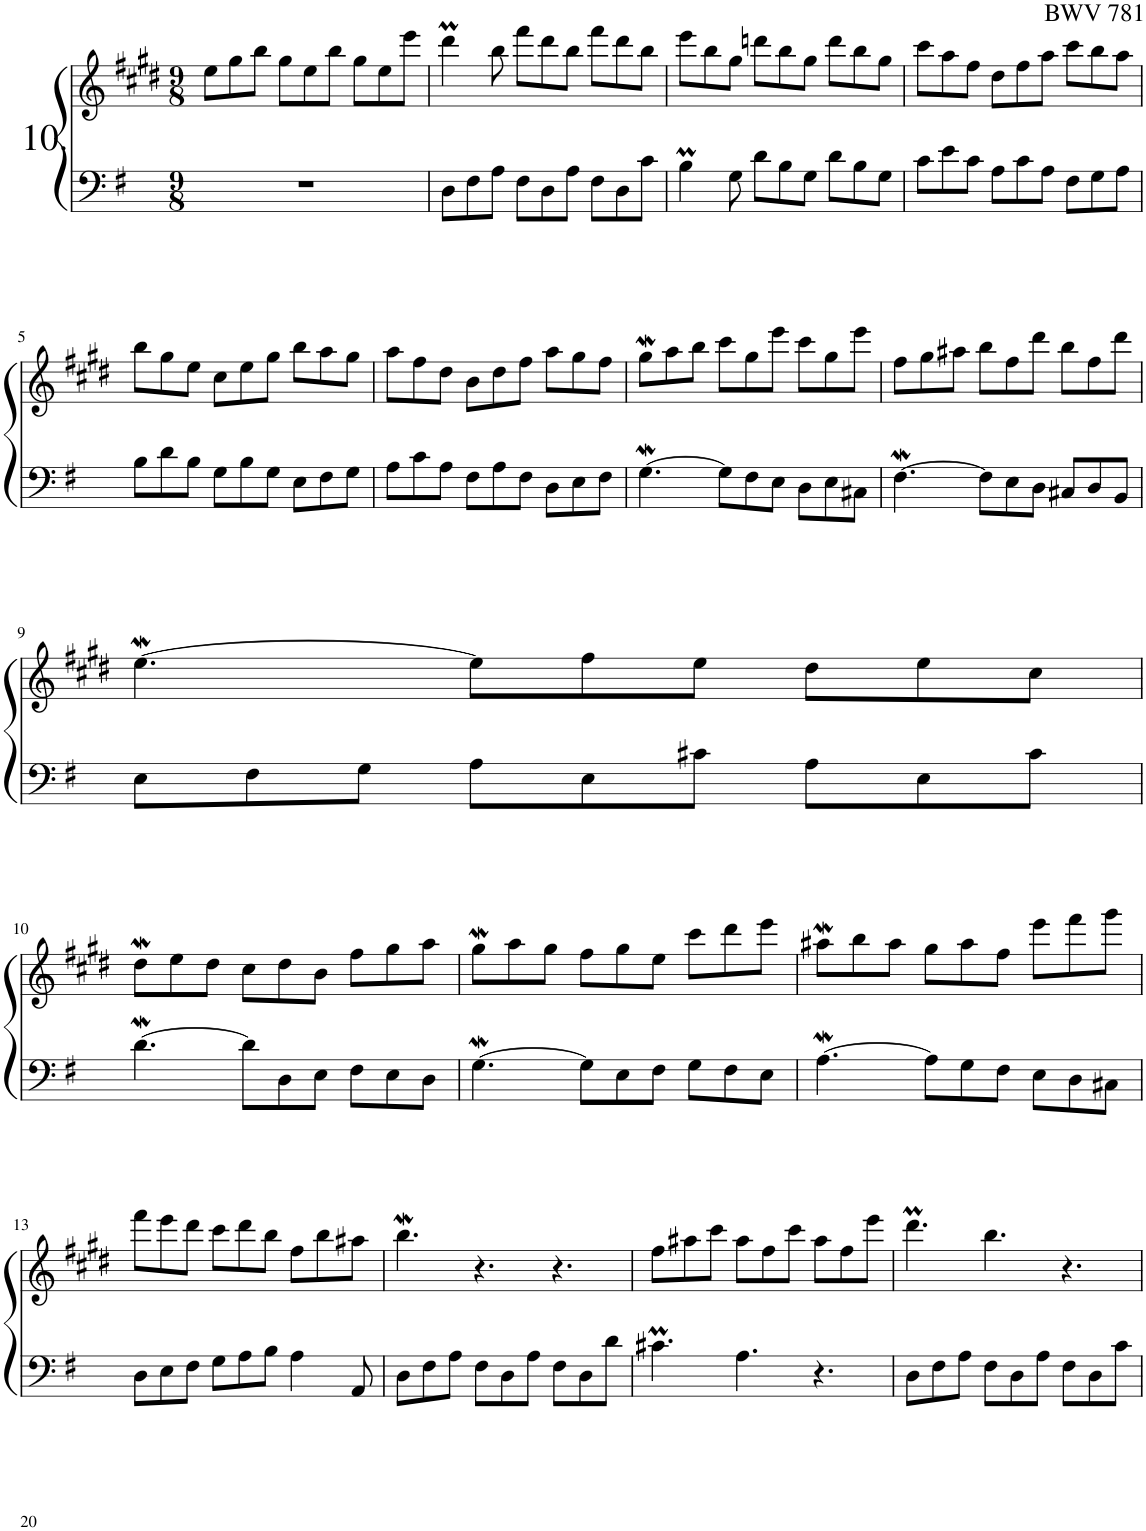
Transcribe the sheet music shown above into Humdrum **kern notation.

**kern	**kern
*part2	*part1
*staff2	*staff1
*I"Violoncello	*I"Alto Saxophone
*I'Vc	*I'A Sax
!!LO:PB:g=z
*clefF4	*clefG2
*	*Trd5c9
*k[f#]	*k[f#c#g#d#]
*M9/8	*M9/8
=1	=1
8%9r	8ee\L
.	8gg#\
.	8bb\J
.	8gg#\L
.	8ee\
.	8bb\J
.	8gg#\L
.	8ee\
.	8eee\J
=2	=2
8D\L	4ddd#m\
8F#\	.
8A\J	8bb\
8F#\L	8fff#\L
8D\	8ddd#\
8A\J	8bb\J
8F#\L	8fff#\L
8D\	8ddd#\
8c\J	8bb\J
=3	=3
4Bm\	8eee\L
.	8bb\
8G\	8gg#\J
8d\L	8dddn\L
8B\	8bb\
8G\J	8gg#\J
8d\L	8ddd\L
8B\	8bb\
8G\J	8gg#\J
=4	=4
8c\L	8ccc#\L
8e\	8aa\
8c\J	8ff#\J
8A\L	8dd#\L
8c\	8ff#\
8A\J	8aa\J
8F#\L	8ccc#\L
8G\	8bb\
8A\J	8aa\J
!!LO:LB:g=z
=5	=5
8B\L	8bb\L
8d\	8gg#\
8B\J	8ee\J
8G\L	8cc#\L
8B\	8ee\
8G\J	8gg#\J
8E\L	8bb\L
8F#\	8aa\
8G\J	8gg#\J
=6	=6
8A\L	8aa\L
8c\	8ff#\
8A\J	8dd#\J
8F#\L	8b\L
8A\	8dd#\
8F#\J	8ff#\J
8D\L	8aa\L
8E\	8gg#\
8F#\J	8ff#\J
=7	=7
[4.Gw\	8gg#W\L
.	8aa\
.	8bb\J
8G\L]	8ccc#\L
8F#\	8gg#\
8E\J	8eee\J
8D\L	8ccc#\L
8E\	8gg#\
8C#X\J	8eee\J
=8	=8
[4.F#W\	8ff#\L
.	8gg#\
.	8aa#X\J
8F#\L]	8bb\L
8E\	8ff#\
8D\J	8ddd#\J
8C#X/L	8bb\L
8D/	8ff#\
8BB/J	8ddd#\J
!!LO:LB:g=z
=9	=9
8E\L	[4.eew\
8F#\	.
8G\J	.
8A\L	8ee\L]
8E\	8ff#\
8c#X\J	8ee\J
8A\L	8dd#\L
8E\	8ee\
8c#\J	8cc#\J
!!LO:LB:g=z
=10	=10
[4.dW\	8dd#W\L
.	8ee\
.	8dd#\J
8d\L]	8cc#\L
8D\	8dd#\
8E\J	8b\J
8F#\L	8ff#\L
8E\	8gg#\
8D\J	8aa\J
=11	=11
[4.Gw\	8gg#W\L
.	8aa\
.	8gg#\J
8G\L]	8ff#\L
8E\	8gg#\
8F#\J	8ee\J
8G\L	8ccc#\L
8F#\	8ddd#\
8E\J	8eee\J
=12	=12
[4.AW\	8aa#XW\L
.	8bb\
.	8aa#\J
8A\L]	8gg#\L
8G\	8aa#\
8F#\J	8ff#\J
8E\L	8eee\L
8D\	8fff#\
8C#X\J	8ggg#\J
!!LO:LB:g=z
=13	=13
8D\L	8fff#\L
8E\	8eee\
8F#\J	8ddd#\J
8G\L	8ccc#\L
8A\	8ddd#\
8B\J	8bb\J
4A\	8ff#\L
.	8bb\
8AA/	8aa#X\J
=14	=14
8D\L	4.bbW\
8F#\	.
8A\J	.
8F#\L	4.r
8D\	.
8A\J	.
8F#\L	4.r
8D\	.
8d\J	.
=15	=15
4.c#Xm\	8ff#\L
.	8aa#X\
.	8ccc#\J
4.A\	8aa#\L
.	8ff#\
.	8ccc#\J
4.r	8aa#\L
.	8ff#\
.	8eee\J
=16	=16
8D\L	4.ddd#m\
8F#\	.
8A\J	.
8F#\L	4.bb\
8D\	.
8A\J	.
8F#\L	4.r
8D\	.
8c\J	.
=	=
*-	*-
